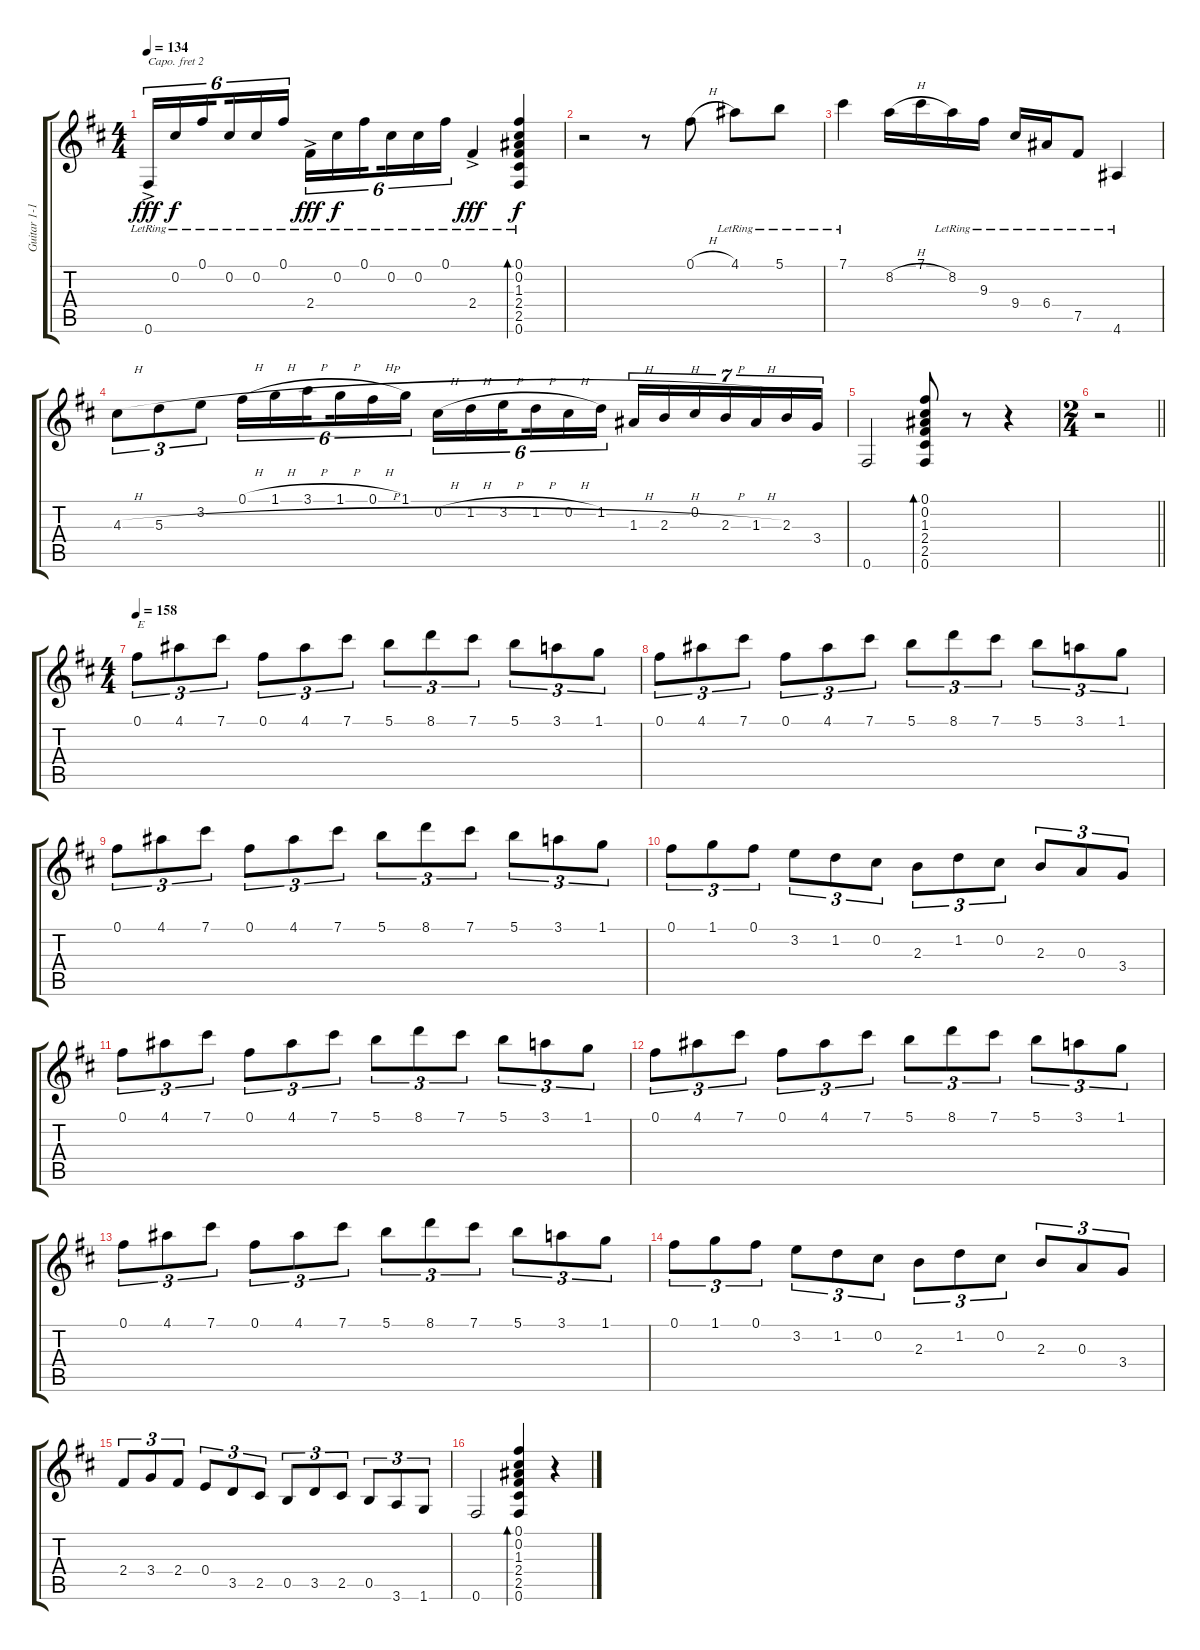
\track ("Guitar 1-1" "Guitar 1-1") {instrument acousticguitarsteel}
\staff {score tabs}
\capo 2
\tuning (E4 B3 G3 D3 A2 E2) {hide}
\ts (4 4)
\tempo 134
\clef g2
\ks d
0.6{ac lr}.16{tu (6 4) dy fff} 0.2{lr}.16{tu (6 4) dy f} 0.1{lr}.16{tu (6 4) beam splitsecondary} 0.2{lr}.16{tu (6 4)} 0.2{lr}.16{tu (6 4)} 0.1{lr}.16{tu (6 4)} 2.4{ac lr}.16{tu (6 4) dy fff} 0.2{lr}.16{tu (6 4) dy f} 0.1{lr}.16{tu (6 4) beam splitsecondary} 0.2{lr}.16{tu (6 4)} 0.2{lr}.16{tu (6 4)} 0.1{lr}.16{tu (6 4)} 2.4{ac lr}.4{dy fff} (0.1{lr} 0.2{lr} 1.3{lr} 2.4{lr} 2.5{lr} 0.6{lr}).4{bd 120 dy f} |
r.2 r.8 0.1{h}.8 4.1{lr}.8 5.1{lr}.8 |
7.1{lr}.4 8.2{h}.16 7.1.16 8.2{lr}.16 9.3{lr}.16 9.4{lr}.16 6.4{lr}.16 7.5{lr}.8 4.6{lr}.4 |
4.3{h}.8{tu (3 2)} 5.3{h}.8{tu (3 2)} 3.2.8{tu (3 2)} 0.1{h}.16{tu (6 4)} 1.1{h}.16{tu (6 4)} 3.1{h}.16{tu (6 4) beam splitsecondary} 1.1{h}.16{tu (6 4)} 0.1{h}.16{tu (6 4)} 1.1.16{tu (6 4)} 0.2{h}.16{tu (6 4)} 1.2{h}.16{tu (6 4)} 3.2{h}.16{tu (6 4) beam splitsecondary} 1.2{h}.16{tu (6 4)} 0.2{h}.16{tu (6 4)} 1.2.16{tu (6 4)} 1.3{h}.16{tu (7 4)} 2.3{h}.16{tu (7 4)} 0.2.16{tu (7 4)} 2.3{h}.16{tu (7 4)} 1.3{h}.16{tu (7 4)} 2.3.16{tu (7 4)} 3.4.16{tu (7 4)} |
0.6.2 (0.1 0.2 1.3 2.4 2.5 0.6).8{bd 120} r.8 r.4 |
\ts (2 4)
\barLineRight lightlight
r.2 |
\ts (4 4)
\tempo 158
0.1.8{tu (3 2) txt "E" balance 13} 4.1.8{tu (3 2)} 7.1.8{tu (3 2)} 0.1.8{tu (3 2)} 4.1.8{tu (3 2)} 7.1.8{tu (3 2)} 5.1.8{tu (3 2)} 8.1.8{tu (3 2)} 7.1.8{tu (3 2)} 5.1.8{tu (3 2)} 3.1.8{tu (3 2)} 1.1.8{tu (3 2)} |
0.1.8{tu (3 2)} 4.1.8{tu (3 2)} 7.1.8{tu (3 2)} 0.1.8{tu (3 2)} 4.1.8{tu (3 2)} 7.1.8{tu (3 2)} 5.1.8{tu (3 2)} 8.1.8{tu (3 2)} 7.1.8{tu (3 2)} 5.1.8{tu (3 2)} 3.1.8{tu (3 2)} 1.1.8{tu (3 2)} |
0.1.8{tu (3 2)} 4.1.8{tu (3 2)} 7.1.8{tu (3 2)} 0.1.8{tu (3 2)} 4.1.8{tu (3 2)} 7.1.8{tu (3 2)} 5.1.8{tu (3 2)} 8.1.8{tu (3 2)} 7.1.8{tu (3 2)} 5.1.8{tu (3 2)} 3.1.8{tu (3 2)} 1.1.8{tu (3 2)} |
0.1.8{tu (3 2)} 1.1.8{tu (3 2)} 0.1.8{tu (3 2)} 3.2.8{tu (3 2)} 1.2.8{tu (3 2)} 0.2.8{tu (3 2)} 2.3.8{tu (3 2)} 1.2.8{tu (3 2)} 0.2.8{tu (3 2)} 2.3.8{tu (3 2)} 0.3.8{tu (3 2)} 3.4.8{tu (3 2)} |
0.1.8{tu (3 2)} 4.1.8{tu (3 2)} 7.1.8{tu (3 2)} 0.1.8{tu (3 2)} 4.1.8{tu (3 2)} 7.1.8{tu (3 2)} 5.1.8{tu (3 2)} 8.1.8{tu (3 2)} 7.1.8{tu (3 2)} 5.1.8{tu (3 2)} 3.1.8{tu (3 2)} 1.1.8{tu (3 2)} |
0.1.8{tu (3 2)} 4.1.8{tu (3 2)} 7.1.8{tu (3 2)} 0.1.8{tu (3 2)} 4.1.8{tu (3 2)} 7.1.8{tu (3 2)} 5.1.8{tu (3 2)} 8.1.8{tu (3 2)} 7.1.8{tu (3 2)} 5.1.8{tu (3 2)} 3.1.8{tu (3 2)} 1.1.8{tu (3 2)} |
0.1.8{tu (3 2)} 4.1.8{tu (3 2)} 7.1.8{tu (3 2)} 0.1.8{tu (3 2)} 4.1.8{tu (3 2)} 7.1.8{tu (3 2)} 5.1.8{tu (3 2)} 8.1.8{tu (3 2)} 7.1.8{tu (3 2)} 5.1.8{tu (3 2)} 3.1.8{tu (3 2)} 1.1.8{tu (3 2)} |
0.1.8{tu (3 2)} 1.1.8{tu (3 2)} 0.1.8{tu (3 2)} 3.2.8{tu (3 2)} 1.2.8{tu (3 2)} 0.2.8{tu (3 2)} 2.3.8{tu (3 2)} 1.2.8{tu (3 2)} 0.2.8{tu (3 2)} 2.3.8{tu (3 2)} 0.3.8{tu (3 2)} 3.4.8{tu (3 2)} |
2.4.8{tu (3 2)} 3.4.8{tu (3 2)} 2.4.8{tu (3 2)} 0.4.8{tu (3 2)} 3.5.8{tu (3 2)} 2.5.8{tu (3 2)} 0.5.8{tu (3 2)} 3.5.8{tu (3 2)} 2.5.8{tu (3 2)} 0.5.8{tu (3 2)} 3.6.8{tu (3 2)} 1.6.8{tu (3 2)} |
0.6.2 (0.1 0.2 1.3 2.4 2.5 0.6).4{bd 120} r.4
